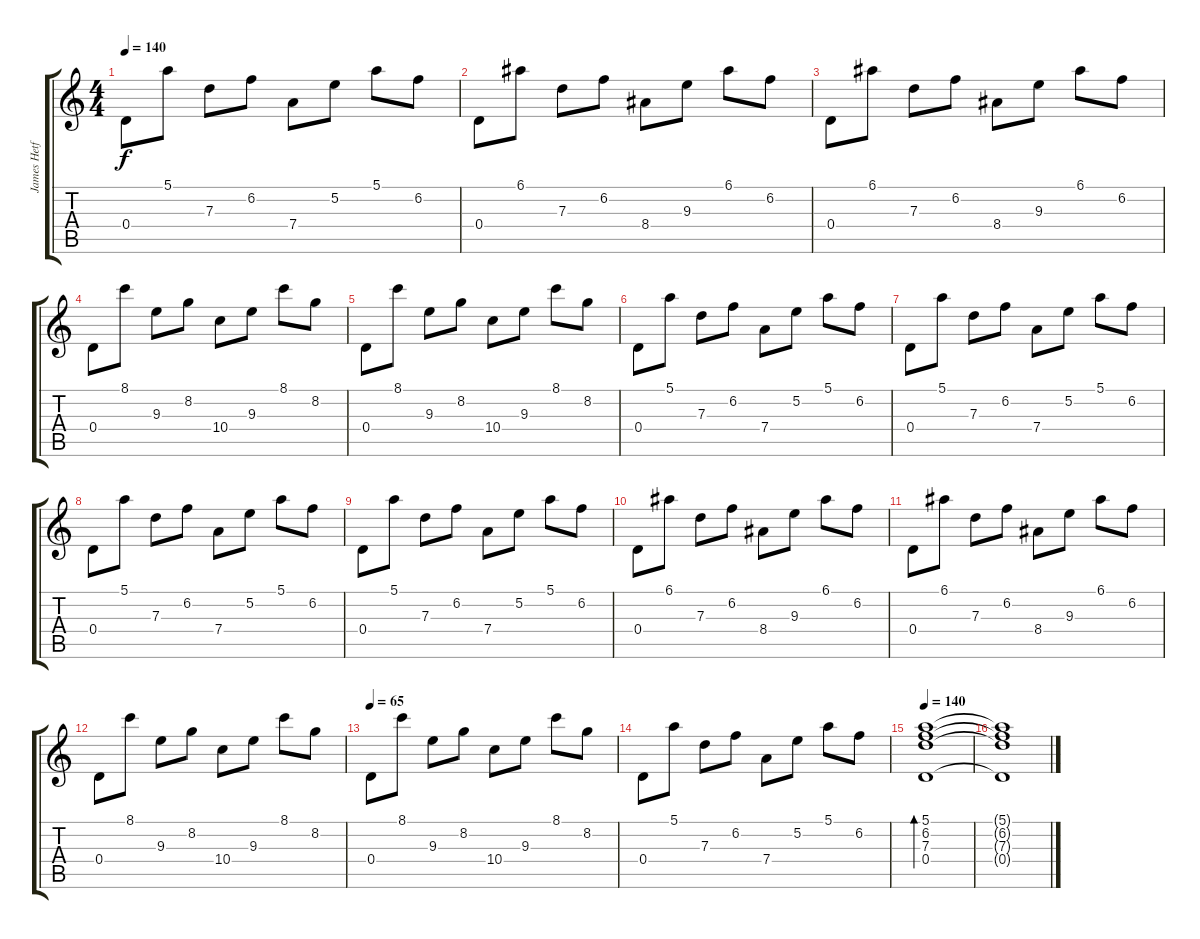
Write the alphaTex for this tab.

\track ("James Hetfield clean " "James Hetf") {instrument electricguitarclean}
\staff {score tabs}
\tuning (E4 B3 G3 D3 A2 E2) {hide}
\ts (4 4)
\tempo 140
\clef g2
\ks c
0.4.8{dy f} 5.1.8 7.3.8 6.2.8 7.4.8 5.2.8 5.1.8 6.2.8 |
0.4.8 6.1.8 7.3.8 6.2.8 8.4.8 9.3.8 6.1.8 6.2.8 |
0.4.8 6.1.8 7.3.8 6.2.8 8.4.8 9.3.8 6.1.8 6.2.8 |
0.4.8 8.1.8 9.3.8 8.2.8 10.4.8 9.3.8 8.1.8 8.2.8 |
0.4.8 8.1.8 9.3.8 8.2.8 10.4.8 9.3.8 8.1.8 8.2.8 |
0.4.8 5.1.8 7.3.8 6.2.8 7.4.8 5.2.8 5.1.8 6.2.8 |
0.4.8 5.1.8 7.3.8 6.2.8 7.4.8 5.2.8 5.1.8 6.2.8 |
0.4.8 5.1.8 7.3.8 6.2.8 7.4.8 5.2.8 5.1.8 6.2.8 |
0.4.8 5.1.8 7.3.8 6.2.8 7.4.8 5.2.8 5.1.8 6.2.8 |
0.4.8 6.1.8 7.3.8 6.2.8 8.4.8 9.3.8 6.1.8 6.2.8 |
0.4.8 6.1.8 7.3.8 6.2.8 8.4.8 9.3.8 6.1.8 6.2.8 |
0.4.8 8.1.8 9.3.8 8.2.8 10.4.8 9.3.8 8.1.8 8.2.8 |
\tempo 65
0.4.8 8.1.8 9.3.8 8.2.8 10.4.8 9.3.8 8.1.8 8.2.8 |
0.4.8 5.1.8 7.3.8 6.2.8 7.4.8 5.2.8 5.1.8 6.2.8 |
\tempo 140
(5.1 6.2 7.3 0.4).1{bd 240} |
(5.1{t} 6.2{t} 7.3{t} 0.4{t}).1
